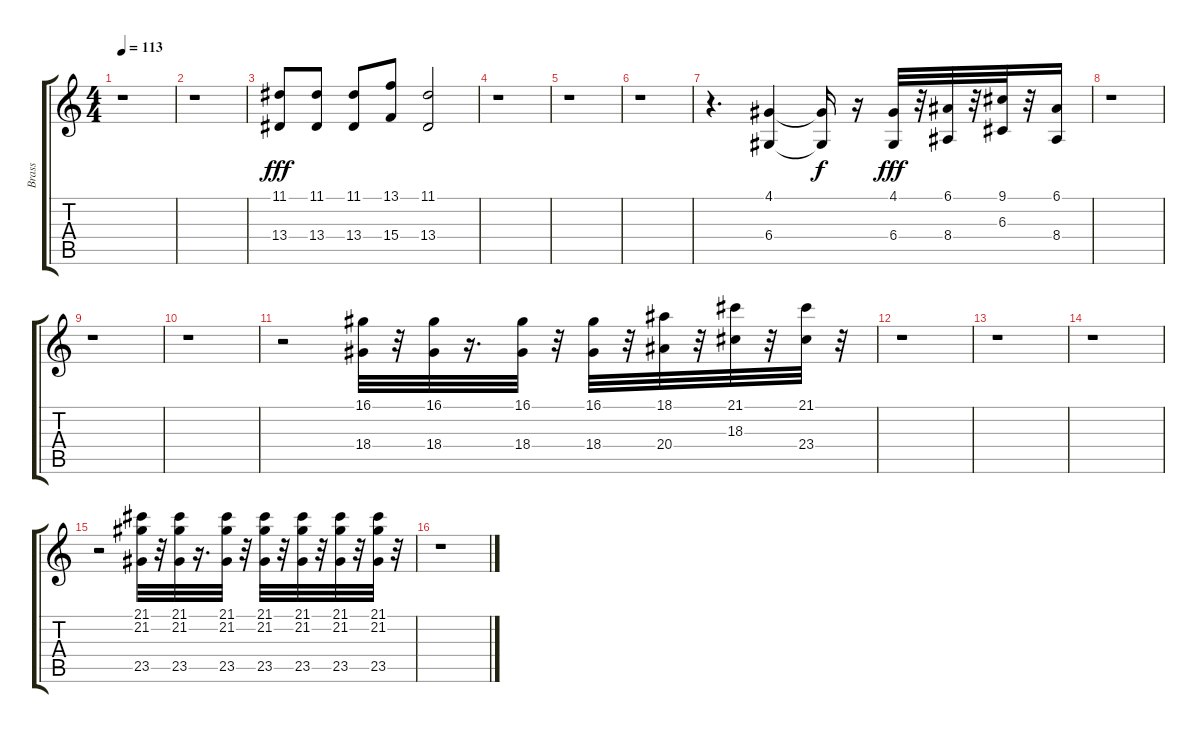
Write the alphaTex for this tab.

\track ("Brass" "Brass") {instrument brasssection}
\staff {score tabs}
\tuning (E4 B3 G3 D3 A2 E2) {hide}
\ts (4 4)
\tempo 113
\clef g2
\ks c
r.1{dy fff} |
r.1 |
(11.1 13.4).8 (11.1 13.4).8 (11.1 13.4).8 (13.1 15.4).8 (11.1 13.4).2 |
r.1 |
r.1 |
r.1 |
r.4{d} (4.1 6.4).4 (4.1{t} 6.4{t}).16{dy f} r.16 (4.1 6.4).32{dy fff} r.32 (6.1 8.4).32 r.32 (9.1 6.3).32 r.32 (6.1 8.4).16 |
r.1 |
r.1 |
r.1 |
r.2 (16.1 18.4).32 r.32 (16.1 18.4).32 r.16{d} (16.1 18.4).32 r.32 (16.1 18.4).32 r.32 (18.1 20.4).32 r.32 (21.1 18.3).32 r.32 (21.1 23.4).32 r.32 |
r.1 |
r.1 |
r.1 |
r.2 (21.1 21.2 23.5).32 r.32 (21.1 21.2 23.5).32 r.16{d} (21.1 21.2 23.5).32 r.32 (21.1 21.2 23.5).32 r.32 (21.1 21.2 23.5).32 r.32 (21.1 21.2 23.5).32 r.32 (21.1 21.2 23.5).32 r.32 |
r.1
